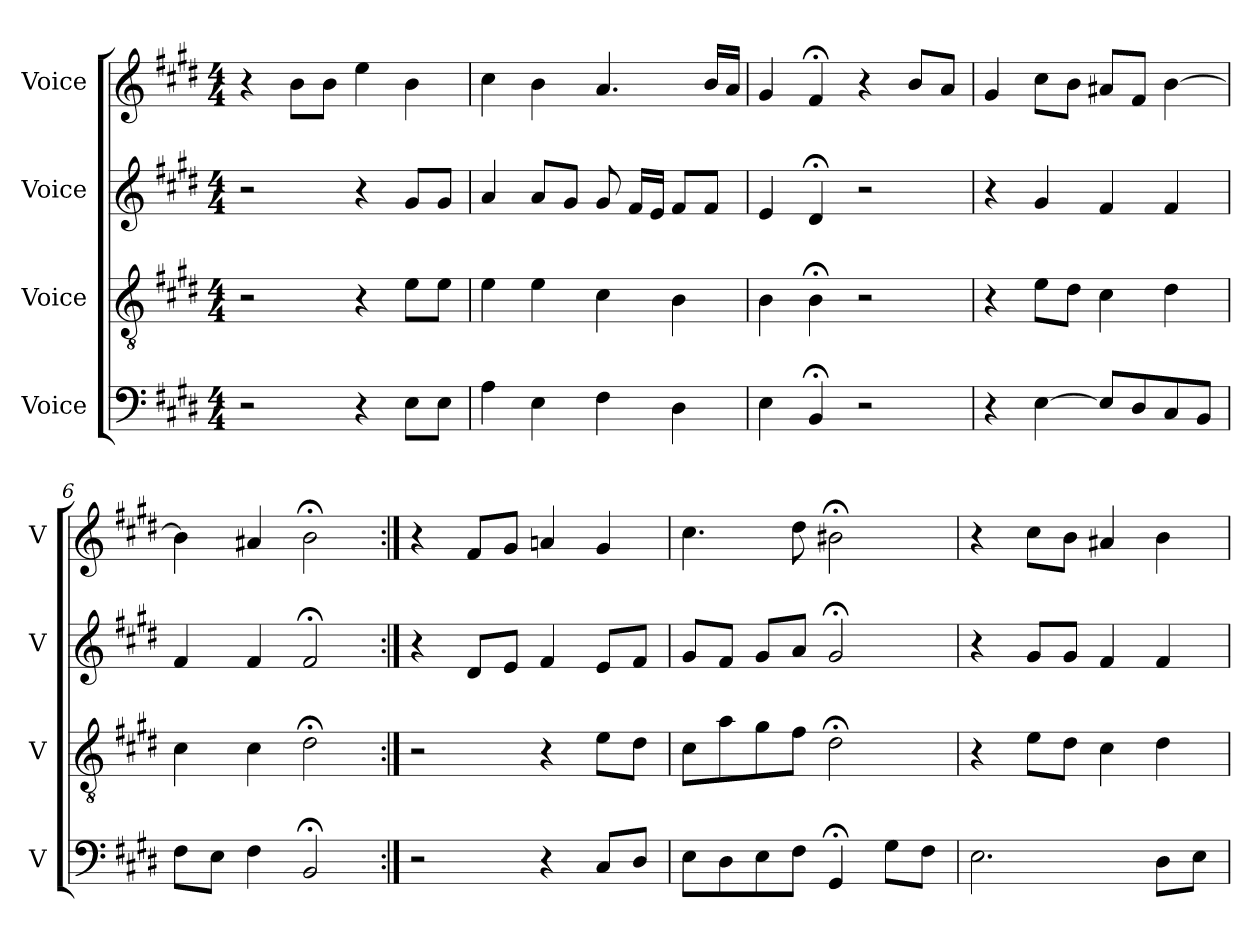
**kern	**kern	**kern	**kern
*part4	*part3	*part2	*part1
*staff4	*staff3	*staff2	*staff1
*I"Voice	*I"Voice	*I"Voice	*I"Voice
*I'V	*I'V	*I'V	*I'V
*clefF4	*clefGv2	*clefG2	*clefG2
*k[f#c#g#d#]	*k[f#c#g#d#]	*k[f#c#g#d#]	*k[f#c#g#d#]
*M4/4	*M4/4	*M4/4	*M4/4
=	=	=	=
2r	2r	2r	4r
.	.	.	8bL
.	.	.	8bJ
4r	4r	4r	4ee
8EL	8eL	8g#L	4b
8EJ	8eJ	8g#J	.
=3	=3	=3	=3
4A	4e	4a	4cc#
4E	4e	8aL	4b
.	.	8g#J	.
4F#	4c#	8g#	4.a
.	.	16f#LL	.
.	.	16eJJ	.
4D#	4B	8f#L	.
.	.	8f#J	16bLL
.	.	.	16aJJ
=4	=4	=4	=4
4E	4B	4e	4g#
4BB;<	4B;<	4d#;<	4f#;<
2r	2r	2r	4r
.	.	.	8bL
.	.	.	8aJ
=5	=5	=5	=5
4r	4r	4r	4g#
[4E	8eL	4g#	8cc#L
.	8d#J	.	8bJ
8EL]	4c#	4f#	8a#XL
8D#	.	.	8f#J
8C#	4d#	4f#	[4b
8BBJ	.	.	.
=6	=6	=6	=6
8F#L	4c#	4f#	4b]
8EJ	.	.	.
4F#	4c#	4f#	4a#X
2BB;<	2d#;<	2f#;<	2b;<
=7:|!	=7:|!	=7:|!	=7:|!
2r	2r	4r	4r
.	.	8d#L	8f#L
.	.	8eJ	8g#J
4r	4r	4f#	4an
8C#L	8eL	8eL	4g#
8D#J	8d#J	8f#J	.
=8	=8	=8	=8
8EL	8c#L	8g#L	4.cc#
8D#	8a	8f#J	.
8E	8g#	8g#L	.
8F#J	8f#J	8aJ	8dd#
4GG#;<	2d#;<	2g#;<	2b#X;<
8G#L	.	.	.
8F#J	.	.	.
=9	=9	=9	=9
2.E	4r	4r	4r
.	8eL	8g#L	8cc#L
.	8d#J	8g#J	8bJ
.	4c#	4f#	4a#X
8D#L	4d#	4f#	4b
8EJ	.	.	.
=	=	=	=
*-	*-	*-	*-
